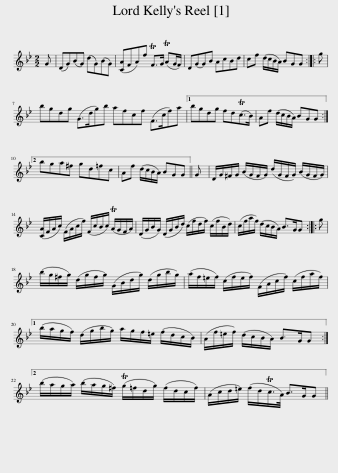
X:1
L:1/8
M:2/2
I:linebreak $
K:Gmin
V:1 treble
V:1
 G | (DG)(BG) (dG)(BG) | ([CA]FA)f TF>G (TAG/F/) | D(GG)B AcBd | cf (d/c/B/A/) BGG :: %5
 g |$ bgdg (G>dg)b afcf (F>cf)a |1 bgdg fd(Tc>B) | Af (d/c/B/A/) BGG :|2$ bga^f gd=fc | %10
 Af (d/c/B/A/) BGG || G | D/G/^F/G/ (B/G/F/G/) (d/G/F/G/) (B/G/F/G/) |$ ([CA]/F/A/c/) (F/A/c/f/) (F/c/B/c/) (TA/G/F/A/) | (D/G/B/G/) (D/G/B/d/) (c/f/d/f/) (c/f/B/d/) | %15
 (c/f/a/f/) (d/c/B/A/) B>GG :: g |$ (b/g/^f/g/) (d/g/f/g/) (G/B/d/g/) (d/g/b/g/) | (a/f/=e/f/) (c/f/e/f/) (F/A/c/f/) (c/f/a/f/) |1$ (b/a/g/f/) (d/g/b/g/) a/g/f/=e/ (f/d/c/B/) | %20
 (A/f/=e/f/) (d/c/B/A/) B>GG :|2$ (b/a/g/a/) (b/a/g/^f/) (Tg/=f/d/g/) (f/d/c/f/) | (A/c/d/=e/) (f/d/Tc/>A/) B>GG || %23
